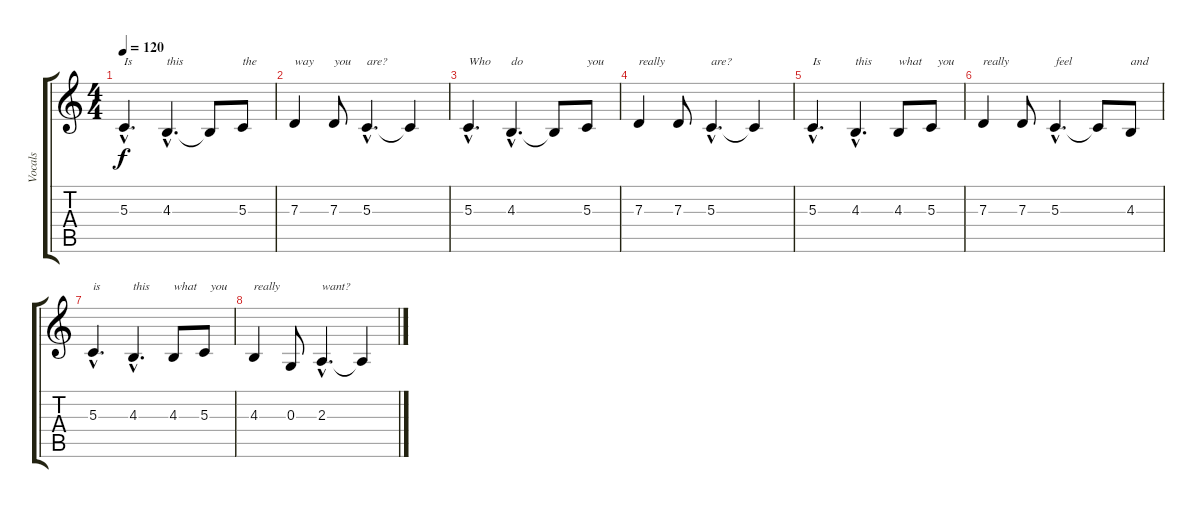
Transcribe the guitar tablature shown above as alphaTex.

\track ("Vocals" "Vocals") {instrument lead6voice}
\staff {score tabs}
\tuning (E4 B3 G3 D3 A2 E2) {hide}
\ts (4 4)
\tempo 120
\clef g2
\ks c
5.3{hac}.4{d txt "Is" dy f} 4.3{hac}.4{d txt "this"} 4.3{t}.8 5.3.8{txt "the"} |
7.3.4{txt "way"} 7.3.8{txt "you"} 5.3{hac}.4{d txt "are?"} 5.3{t}.4 |
5.3{hac}.4{d txt "Who"} 4.3{hac}.4{d txt "do"} 4.3{t}.8 5.3.8{txt "you"} |
7.3.4{txt "really"} 7.3.8 5.3{hac}.4{d txt "are?"} 5.3{t}.4 |
5.3{hac}.4{d txt "Is"} 4.3{hac}.4{d txt "this"} 4.3.8{txt "what"} 5.3.8{txt "  you"} |
7.3.4{txt "really"} 7.3.8 5.3{hac}.4{d txt "feel"} 5.3{t}.8 4.3.8{txt "and"} |
5.3{hac}.4{d txt "is"} 4.3{hac}.4{d txt "this"} 4.3.8{txt "what"} 5.3.8{txt "  you"} |
4.3.4{txt "really"} 0.3.8 2.3{hac}.4{d txt "want?"} 2.3{t}.4
